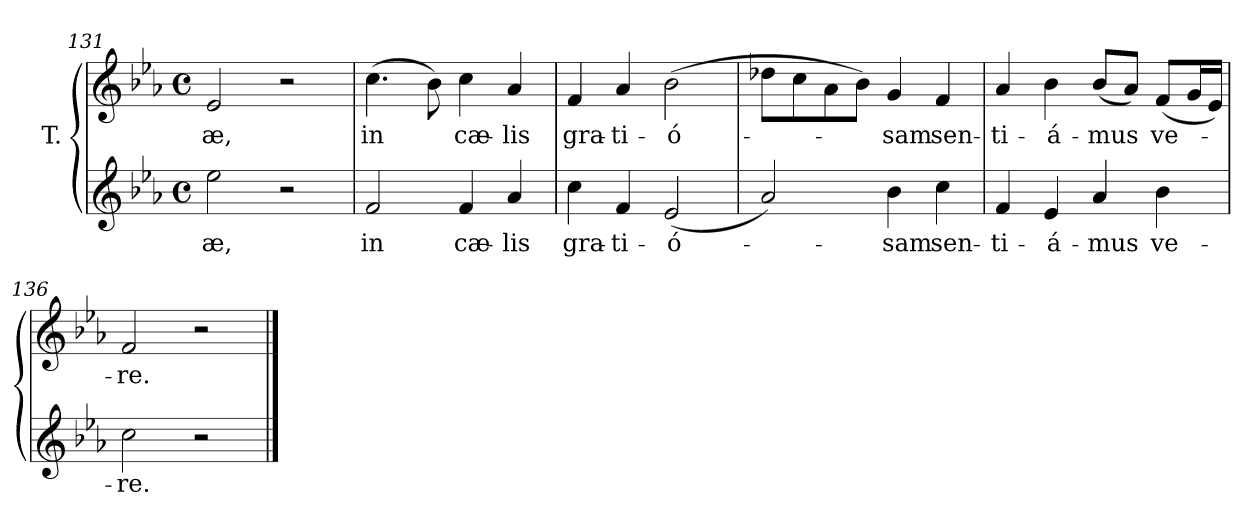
**kern	**text	**kern	**text
*part2	*part2	*part1	*part1
*staff2	*staff2	*staff1	*staff1
*I"T.	*	*I"T.	*
*clefG2	*	*clefG2	*
*ITrd2c3	*	*ITrd2c3	*
*k[]	*	*k[]	*
*C:	*	*C:	*
*M4/4	*	*M4/4	*
*met(c)	*	*met(c)	*
=131	=131	=131	=131
!	!LO:LY:b:color=#000000	!	!
!	!	!	!LO:LY:b:color=#000000
2cci\	-æ,	2ci/	-æ,
2r	.	2r	.
!!LO:LB:g=z
=132	=132	=132	=132
!	!LO:LY:b:color=#000000	!	!
!	!	!	!LO:LY:b:color=#000000
2di/	in	(4.ai\	in
.	.	8gi\)	.
!	!LO:LY:b:color=#000000	!	!
!	!	!	!LO:LY:b:color=#000000
4di/	cæ-	4ai\	cæ-
!	!LO:LY:b:color=#000000	!	!
!	!	!	!LO:LY:b:color=#000000
4fi/	-lis	4fi/	-lis
=133	=133	=133	=133
!	!LO:LY:b:color=#000000	!	!
!	!	!	!LO:LY:b:color=#000000
4ai\	gra-	4di/	gra-
!	!LO:LY:b:color=#000000	!	!
!	!	!	!LO:LY:b:color=#000000
4di/	-ti-	4fi/	-ti-
!	!LO:LY:b:color=#000000	!	!
!	!	!	!LO:LY:b:color=#000000
(2ci/	-ó-	(2gi\	-ó-
=134	=134	=134	=134
2fi/)	.	8b-Xi\L	.
.	.	8ai\	.
.	.	8fi\	.
.	.	8gi\J)	.
!	!LO:LY:b:color=#000000	!	!
!	!	!	!LO:LY:b:color=#000000
4gi\	-sam	4ei/	-sam
!	!LO:LY:b:color=#000000	!	!
!	!	!	!LO:LY:b:color=#000000
4ai\	sen-	4di/	sen-
=135	=135	=135	=135
!	!LO:LY:b:color=#000000	!	!
!	!	!	!LO:LY:b:color=#000000
4di/	-ti-	4fi/	-ti-
!	!LO:LY:b:color=#000000	!	!
!	!	!	!LO:LY:b:color=#000000
4ci/	-á-	4gi\	-á-
!	!LO:LY:b:color=#000000	!	!
!	!	!	!LO:LY:b:color=#000000
4fi/	-mus	(8gi/L	-mus
.	.	8fi/J)	.
!	!LO:LY:b:color=#000000	!	!
!	!	!	!LO:LY:b:color=#000000
4gi\	ve-	(8di/L	ve-
.	.	16ei/L	.
.	.	16ci/JJ)	.
=136	=136	=136	=136
!	!LO:LY:b:color=#000000	!	!
!	!	!	!LO:LY:b:color=#000000
2ai\	-re.	2di/	-re.
2r	.	2r	.
==	==	==	==
*-	*-	*-	*-
